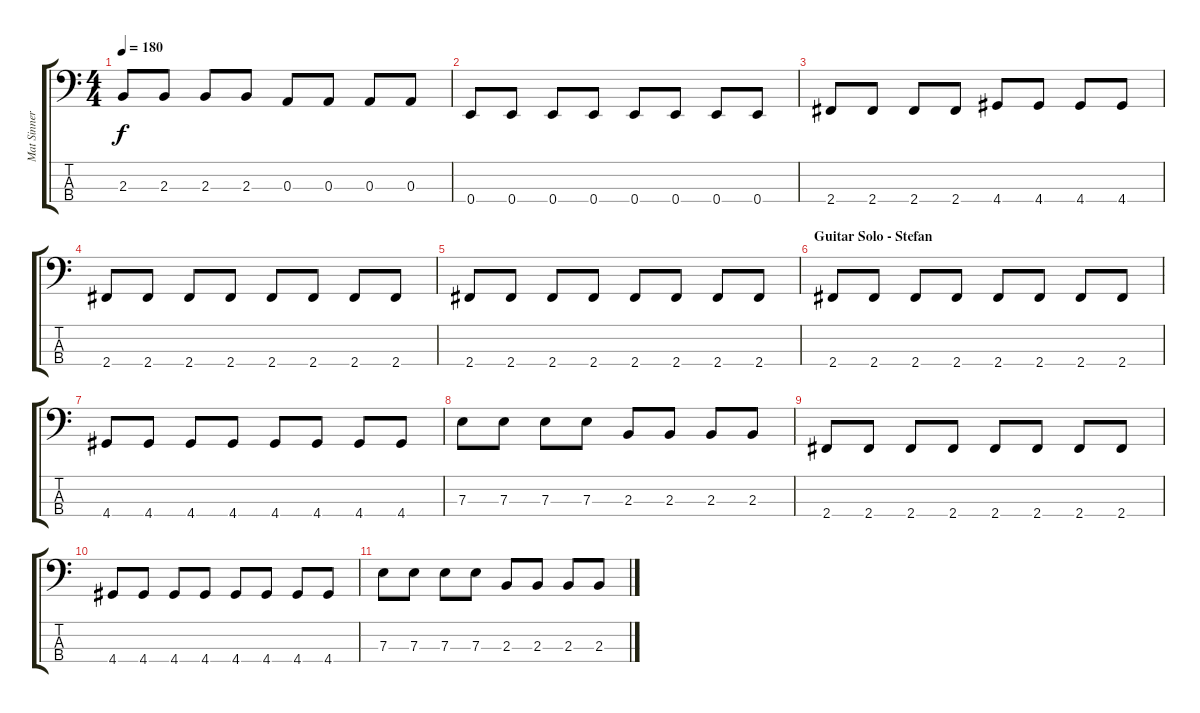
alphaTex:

\track ("Mat Sinner Bass" "Mat Sinner") {instrument electricbasspick}
\staff {score tabs}
\tuning (G2 D2 A1 E1) {hide}
\ts (4 4)
\tempo 180
\clef f4
\ks c
2.3.8{dy f} 2.3.8 2.3.8 2.3.8 0.3.8 0.3.8 0.3.8 0.3.8 |
0.4.8 0.4.8 0.4.8 0.4.8 0.4.8 0.4.8 0.4.8 0.4.8 |
2.4.8 2.4.8 2.4.8 2.4.8 4.4.8 4.4.8 4.4.8 4.4.8 |
2.4.8 2.4.8 2.4.8 2.4.8 2.4.8 2.4.8 2.4.8 2.4.8 |
2.4.8 2.4.8 2.4.8 2.4.8 2.4.8 2.4.8 2.4.8 2.4.8 |
\section ("" "Guitar Solo - Stefan")
2.4.8 2.4.8 2.4.8 2.4.8 2.4.8 2.4.8 2.4.8 2.4.8 |
4.4.8 4.4.8 4.4.8 4.4.8 4.4.8 4.4.8 4.4.8 4.4.8 |
7.3.8 7.3.8 7.3.8 7.3.8 2.3.8 2.3.8 2.3.8 2.3.8 |
2.4.8 2.4.8 2.4.8 2.4.8 2.4.8 2.4.8 2.4.8 2.4.8 |
4.4.8 4.4.8 4.4.8 4.4.8 4.4.8 4.4.8 4.4.8 4.4.8 |
7.3.8 7.3.8 7.3.8 7.3.8 2.3.8 2.3.8 2.3.8 2.3.8
